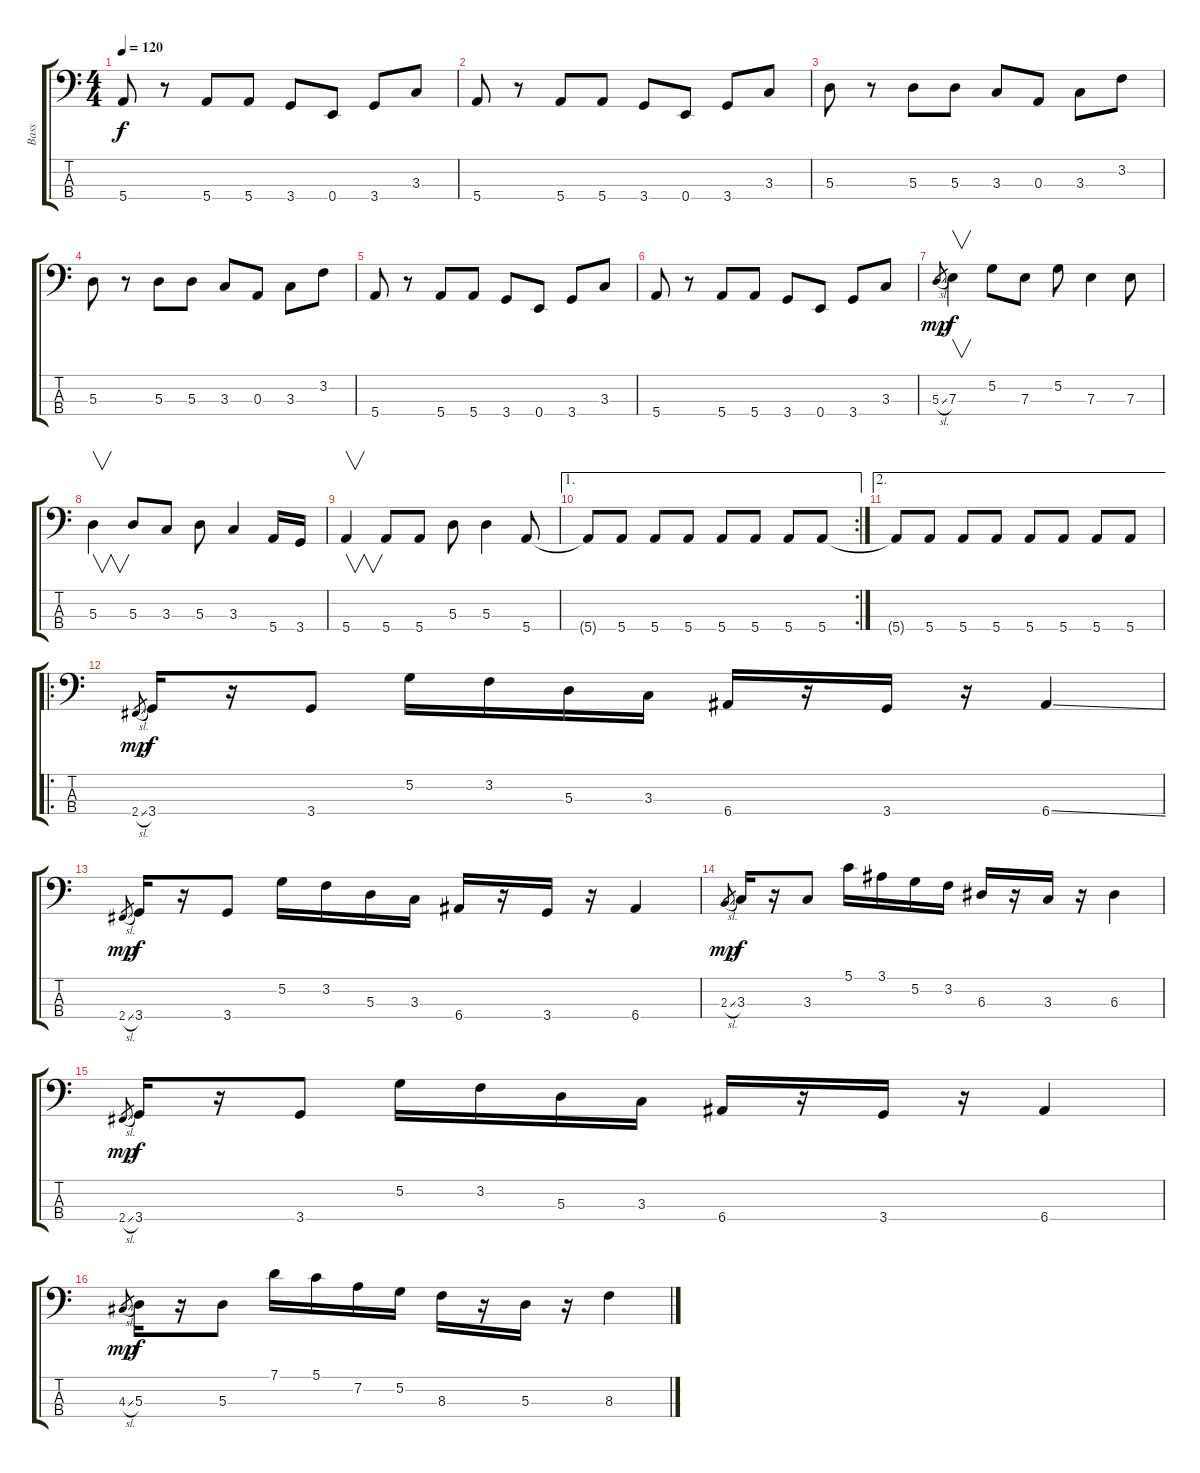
\track ("Bass" "Bass") {instrument electricbassfinger}
\staff {score tabs}
\tuning (G2 D2 A1 E1) {hide}
\ts (4 4)
\tempo 120
\clef f4
\ks c
5.4.8{dy f} r.8 5.4.8 5.4.8 3.4.8 0.4.8 3.4.8 3.3.8 |
5.4.8 r.8 5.4.8 5.4.8 3.4.8 0.4.8 3.4.8 3.3.8 |
5.3.8 r.8 5.3.8 5.3.8 3.3.8 0.3.8 3.3.8 3.2.8 |
5.3.8 r.8 5.3.8 5.3.8 3.3.8 0.3.8 3.3.8 3.2.8 |
5.4.8 r.8 5.4.8 5.4.8 3.4.8 0.4.8 3.4.8 3.3.8 |
5.4.8 r.8 5.4.8 5.4.8 3.4.8 0.4.8 3.4.8 3.3.8 |
5.3{sl}.8{gr dy mp} 7.3.4{v dy f} 5.2.8 7.3.8 5.2.8 7.3.4 7.3.8 |
5.3.4{v} 5.3.8 3.3.8 5.3.8 3.3.4 5.4.16 3.4.16 |
5.4.4{v} 5.4.8 5.4.8 5.3.8 5.3.4 5.4.8 |
\ae 1
\rc 2
5.4{t}.8 5.4.8 5.4.8 5.4.8 5.4.8 5.4.8 5.4.8 5.4.8 |
\ae 2
5.4{t}.8 5.4.8 5.4.8 5.4.8 5.4.8 5.4.8 5.4.8 5.4.8 |
\ro
2.4{sl}.8{gr dy mp} 3.4.16{dy f} r.16 3.4.8 5.2.16 3.2.16 5.3.16 3.3.16 6.4.16 r.16 3.4.16 r.16 6.4{ss}.4 |
2.4{sl}.8{gr dy mp} 3.4.16{dy f} r.16 3.4.8 5.2.16 3.2.16 5.3.16 3.3.16 6.4.16 r.16 3.4.16 r.16 6.4.4 |
2.3{sl}.8{gr dy mp} 3.3.16{dy f} r.16 3.3.8 5.1.16 3.1.16 5.2.16 3.2.16 6.3.16 r.16 3.3.16 r.16 6.3.4 |
2.4{sl}.8{gr dy mp} 3.4.16{dy f} r.16 3.4.8 5.2.16 3.2.16 5.3.16 3.3.16 6.4.16 r.16 3.4.16 r.16 6.4.4 |
4.3{sl}.8{gr dy mp} 5.3.16{dy f} r.16 5.3.8 7.1.16 5.1.16 7.2.16 5.2.16 8.3.16 r.16 5.3.16 r.16 8.3{ss}.4
